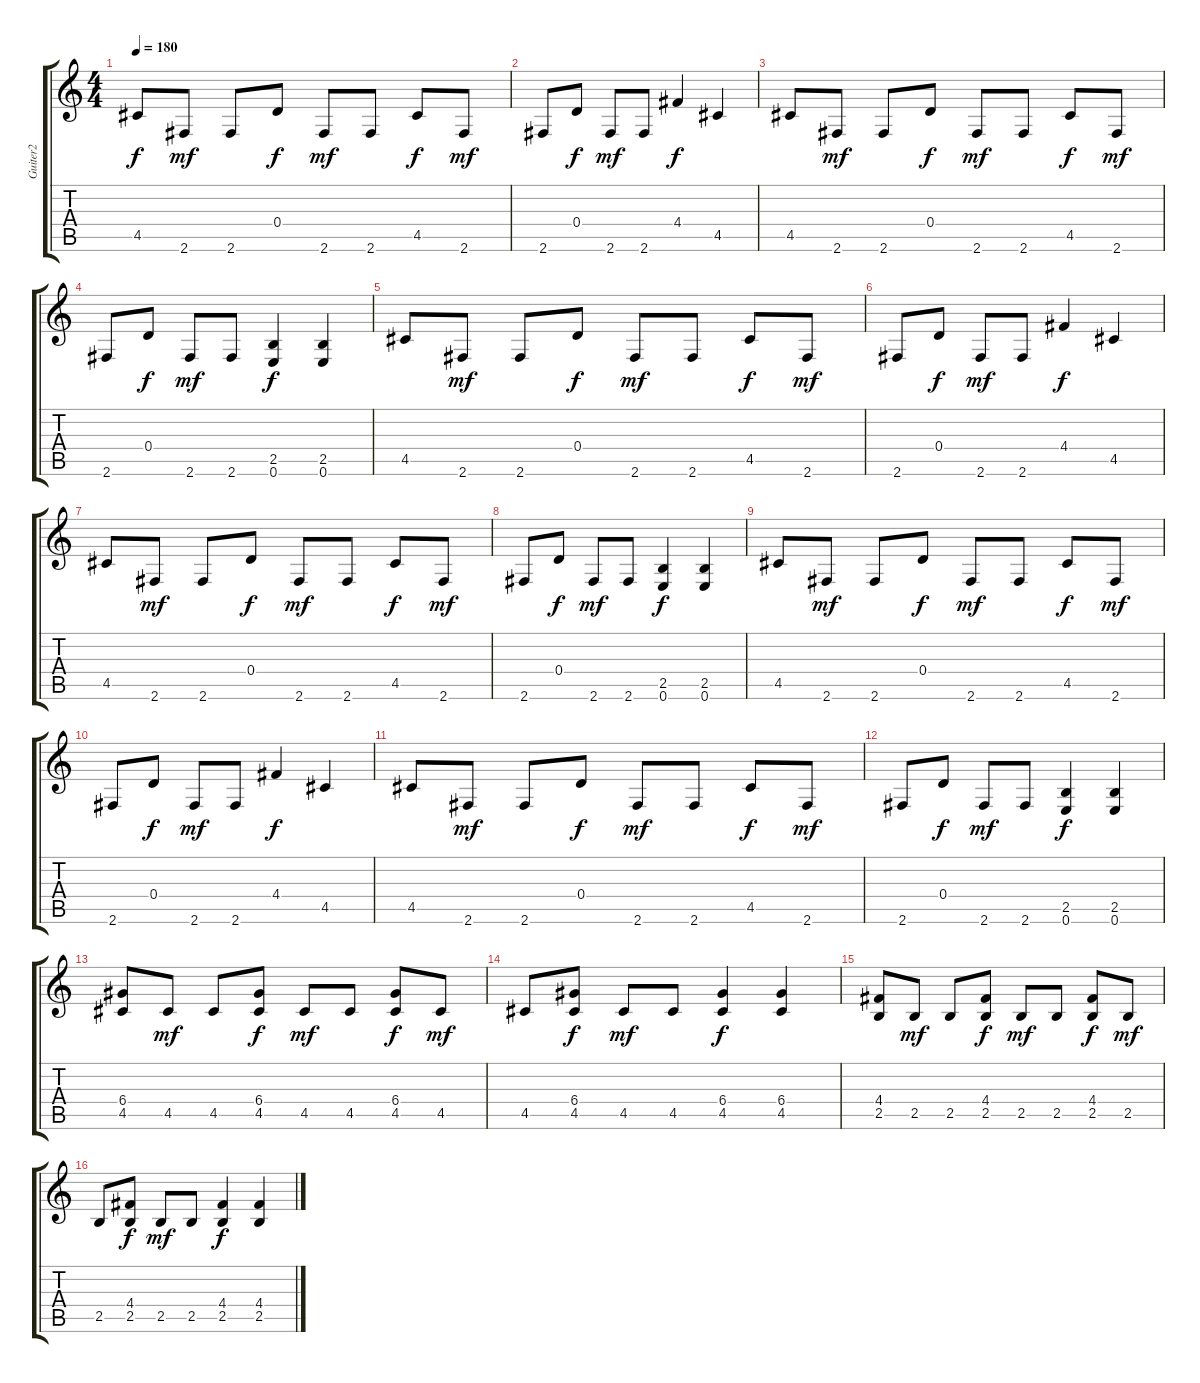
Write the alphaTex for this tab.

\track ("Guiter2" "Guiter2") {instrument distortionguitar}
\staff {score tabs}
\tuning (E4 B3 G3 D3 A2 E2) {hide}
\ts (4 4)
\tempo 180
\clef g2
\ks c
4.5.8{dy f} 2.6.8{dy mf} 2.6.8 0.4.8{dy f} 2.6.8{dy mf} 2.6.8 4.5.8{dy f} 2.6.8{dy mf} |
2.6.8 0.4.8{dy f} 2.6.8{dy mf} 2.6.8 4.4.4{dy f} 4.5.4 |
4.5.8 2.6.8{dy mf} 2.6.8 0.4.8{dy f} 2.6.8{dy mf} 2.6.8 4.5.8{dy f} 2.6.8{dy mf} |
2.6.8 0.4.8{dy f} 2.6.8{dy mf} 2.6.8 (2.5 0.6).4{dy f} (2.5 0.6).4 |
4.5.8 2.6.8{dy mf} 2.6.8 0.4.8{dy f} 2.6.8{dy mf} 2.6.8 4.5.8{dy f} 2.6.8{dy mf} |
2.6.8 0.4.8{dy f} 2.6.8{dy mf} 2.6.8 4.4.4{dy f} 4.5.4 |
4.5.8 2.6.8{dy mf} 2.6.8 0.4.8{dy f} 2.6.8{dy mf} 2.6.8 4.5.8{dy f} 2.6.8{dy mf} |
2.6.8 0.4.8{dy f} 2.6.8{dy mf} 2.6.8 (2.5 0.6).4{dy f} (2.5 0.6).4 |
4.5.8 2.6.8{dy mf} 2.6.8 0.4.8{dy f} 2.6.8{dy mf} 2.6.8 4.5.8{dy f} 2.6.8{dy mf} |
2.6.8 0.4.8{dy f} 2.6.8{dy mf} 2.6.8 4.4.4{dy f} 4.5.4 |
4.5.8 2.6.8{dy mf} 2.6.8 0.4.8{dy f} 2.6.8{dy mf} 2.6.8 4.5.8{dy f} 2.6.8{dy mf} |
2.6.8 0.4.8{dy f} 2.6.8{dy mf} 2.6.8 (2.5 0.6).4{dy f} (2.5 0.6).4 |
(6.4 4.5).8 4.5.8{dy mf} 4.5.8 (6.4 4.5).8{dy f} 4.5.8{dy mf} 4.5.8 (6.4 4.5).8{dy f} 4.5.8{dy mf} |
4.5.8 (6.4 4.5).8{dy f} 4.5.8{dy mf} 4.5.8 (6.4 4.5).4{dy f} (6.4 4.5).4 |
(4.4 2.5).8 2.5.8{dy mf} 2.5.8 (4.4 2.5).8{dy f} 2.5.8{dy mf} 2.5.8 (4.4 2.5).8{dy f} 2.5.8{dy mf} |
2.5.8 (4.4 2.5).8{dy f} 2.5.8{dy mf} 2.5.8 (4.4 2.5).4{dy f} (4.4 2.5).4
